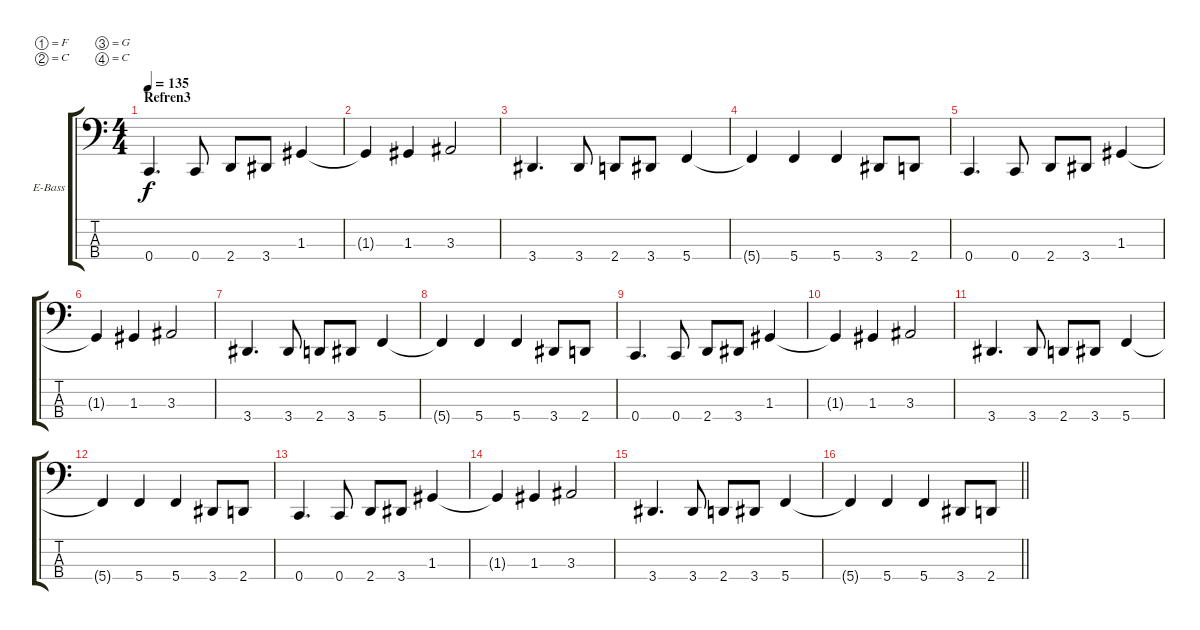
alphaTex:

\bracketExtendMode groupsimilarinstruments
\firstSystemTrackNameOrientation horizontal
\otherSystemsTrackNameOrientation horizontal
\track ("Bas" "E-Bass") {instrument electricbassfinger}
\staff {score tabs}
\tuning (F2 C2 G1 C1)
\ts (4 4)
\section ("" "Refren3")
\tempo 135
\clef f4
\ks c
0.4.4{d dy f} 0.4.8 2.4.8 3.4.8 1.3.4 |
1.3{t}.4 1.3.4 3.3.2 |
3.4.4{d} 3.4.8 2.4.8 3.4.8 5.4.4 |
5.4{t}.4 5.4.4 5.4.4 3.4.8 2.4.8 |
0.4.4{d} 0.4.8 2.4.8 3.4.8 1.3.4 |
1.3{t}.4 1.3.4 3.3.2 |
3.4.4{d} 3.4.8 2.4.8 3.4.8 5.4.4 |
5.4{t}.4 5.4.4 5.4.4 3.4.8 2.4.8 |
0.4.4{d} 0.4.8 2.4.8 3.4.8 1.3.4 |
1.3{t}.4 1.3.4 3.3.2 |
3.4.4{d} 3.4.8 2.4.8 3.4.8 5.4.4 |
5.4{t}.4 5.4.4 5.4.4 3.4.8 2.4.8 |
0.4.4{d} 0.4.8 2.4.8 3.4.8 1.3.4 |
1.3{t}.4 1.3.4 3.3.2 |
3.4.4{d} 3.4.8 2.4.8 3.4.8 5.4.4 |
\barLineRight lightlight
5.4{t}.4 5.4.4 5.4.4 3.4.8 2.4.8
